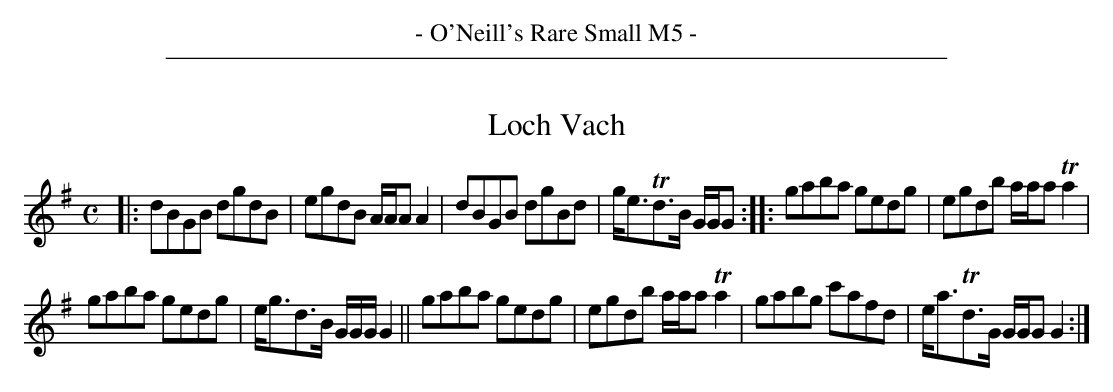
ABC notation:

X:1
T: Loch Vach
M: C
L: 1/8
K: G
|:\
dBGB dgdB | egdB A/A/A A2 | dBGB dgBd | g<eTd>B G/G/G :: gaba gedg | egdb a/a/a Ta2 |
gaba gedg | e<gd>B G/G/G/ G2 || gaba gedg | egdb a/a/a Ta2 | gabg c'afd | e<aTd>G G/G/G G2 :|
